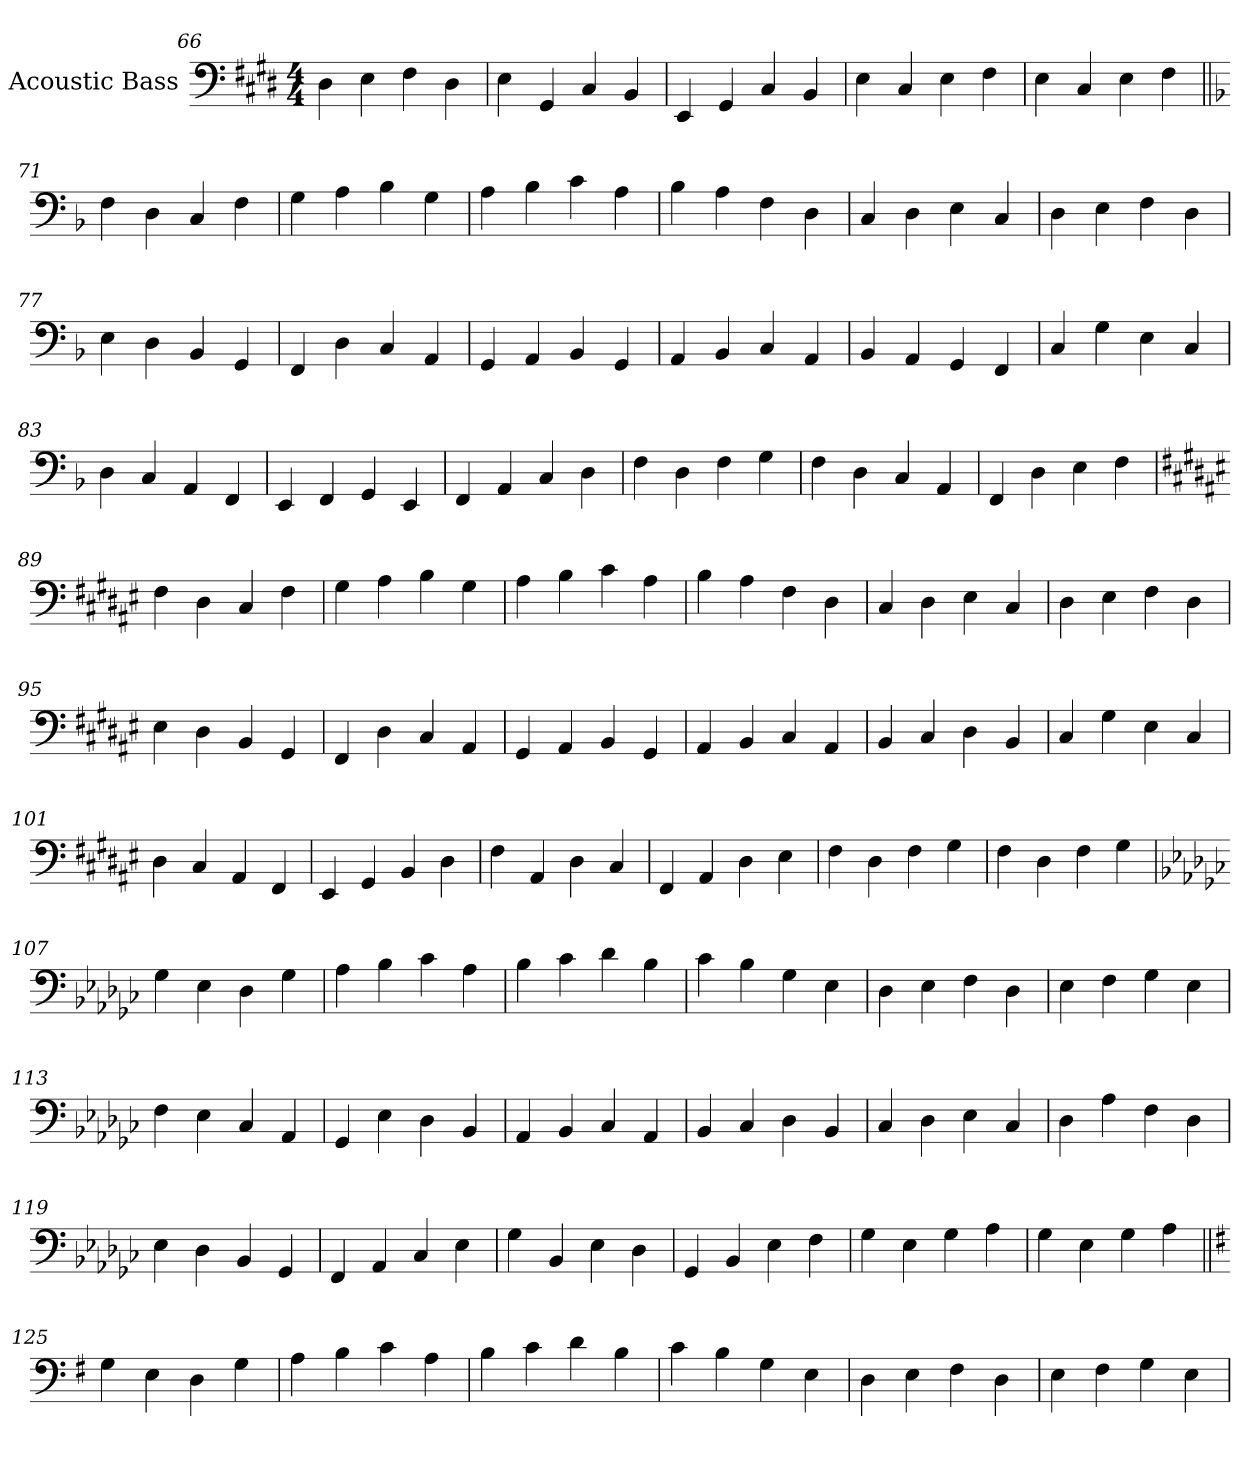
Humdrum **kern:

**kern
*part1
*staff1
*I"Acoustic Bass
*I'Bass
*clefF4
*ITrd7c12
*k[f#c#g#d#]
*M4/4
=66
4DD#\
4EE\
4FF#\
4DD#\
=67
4EE\
4GGG#/
4CC#/
4BBB/
=68
4EEE/
4GGG#/
4CC#/
4BBB/
=69
4EE\
4CC#/
4EE\
4FF#\
=70
4EE\
4CC#/
4EE\
4FF#\
=71||
*k[b-]
4FF\
4DD\
4CC/
4FF\
=72
4GG\
4AA\
4BB-\
4GG\
=73
4AA\
4BB-\
4C\
4AA\
=74
4BB-\
4AA\
4FF\
4DD\
=75
4CC/
4DD\
4EE\
4CC/
=76
4DD\
4EE\
4FF\
4DD\
=77
4EE\
4DD\
4BBB-/
4GGG/
=78
4FFF/
4DD\
4CC/
4AAA/
=79
4GGG/
4AAA/
4BBB-/
4GGG/
=80
4AAA/
4BBB-/
4CC/
4AAA/
=81
4BBB-/
4AAA/
4GGG/
4FFF/
=82
4CC/
4GG\
4EE\
4CC/
=83
4DD\
4CC/
4AAA/
4FFF/
=84
4EEE/
4FFF/
4GGG/
4EEE/
=85
4FFF/
4AAA/
4CC/
4DD\
=86
4FF\
4DD\
4FF\
4GG\
=87
4FF\
4DD\
4CC/
4AAA/
=88
4FFF/
4DD\
4EE\
4FF\
=89
*k[f#c#g#d#a#e#]
4FF#\
4DD#\
4CC#/
4FF#\
=90
4GG#\
4AA#\
4BB\
4GG#\
=91
4AA#\
4BB\
4C#\
4AA#\
=92
4BB\
4AA#\
4FF#\
4DD#\
=93
4CC#/
4DD#\
4EE#\
4CC#/
=94
4DD#\
4EE#\
4FF#\
4DD#\
=95
4EE#\
4DD#\
4BBB/
4GGG#/
=96
4FFF#/
4DD#\
4CC#/
4AAA#/
=97
4GGG#/
4AAA#/
4BBB/
4GGG#/
=98
4AAA#/
4BBB/
4CC#/
4AAA#/
=99
4BBB/
4CC#/
4DD#\
4BBB/
=100
4CC#/
4GG#\
4EE#\
4CC#/
=101
4DD#\
4CC#/
4AAA#/
4FFF#/
=102
4EEE#/
4GGG#/
4BBB/
4DD#\
=103
4FF#\
4AAA#/
4DD#\
4CC#/
=104
4FFF#/
4AAA#/
4DD#\
4EE#\
=105
4FF#\
4DD#\
4FF#\
4GG#\
=106
4FF#\
4DD#\
4FF#\
4GG#\
=107
*k[b-e-a-d-g-c-]
4GG-\
4EE-\
4DD-\
4GG-\
=108
4AA-\
4BB-\
4C-\
4AA-\
=109
4BB-\
4C-\
4D-\
4BB-\
=110
4C-\
4BB-\
4GG-\
4EE-\
=111
4DD-\
4EE-\
4FF\
4DD-\
=112
4EE-\
4FF\
4GG-\
4EE-\
=113
4FF\
4EE-\
4CC-/
4AAA-/
=114
4GGG-/
4EE-\
4DD-\
4BBB-/
=115
4AAA-/
4BBB-/
4CC-/
4AAA-/
=116
4BBB-/
4CC-/
4DD-\
4BBB-/
=117
4CC-/
4DD-\
4EE-\
4CC-/
=118
4DD-\
4AA-\
4FF\
4DD-\
=119
4EE-\
4DD-\
4BBB-/
4GGG-/
=120
4FFF/
4AAA-/
4CC-/
4EE-\
=121
4GG-\
4BBB-/
4EE-\
4DD-\
=122
4GGG-/
4BBB-/
4EE-\
4FF\
=123
4GG-\
4EE-\
4GG-\
4AA-\
=124
4GG-\
4EE-\
4GG-\
4AA-\
=125||
*k[f#]
4GG\
4EE\
4DD\
4GG\
=126
4AA\
4BB\
4C\
4AA\
=127
4BB\
4C\
4D\
4BB\
=128
4C\
4BB\
4GG\
4EE\
=129
4DD\
4EE\
4FF#\
4DD\
=130
4EE\
4FF#\
4GG\
4EE\
=
*-
